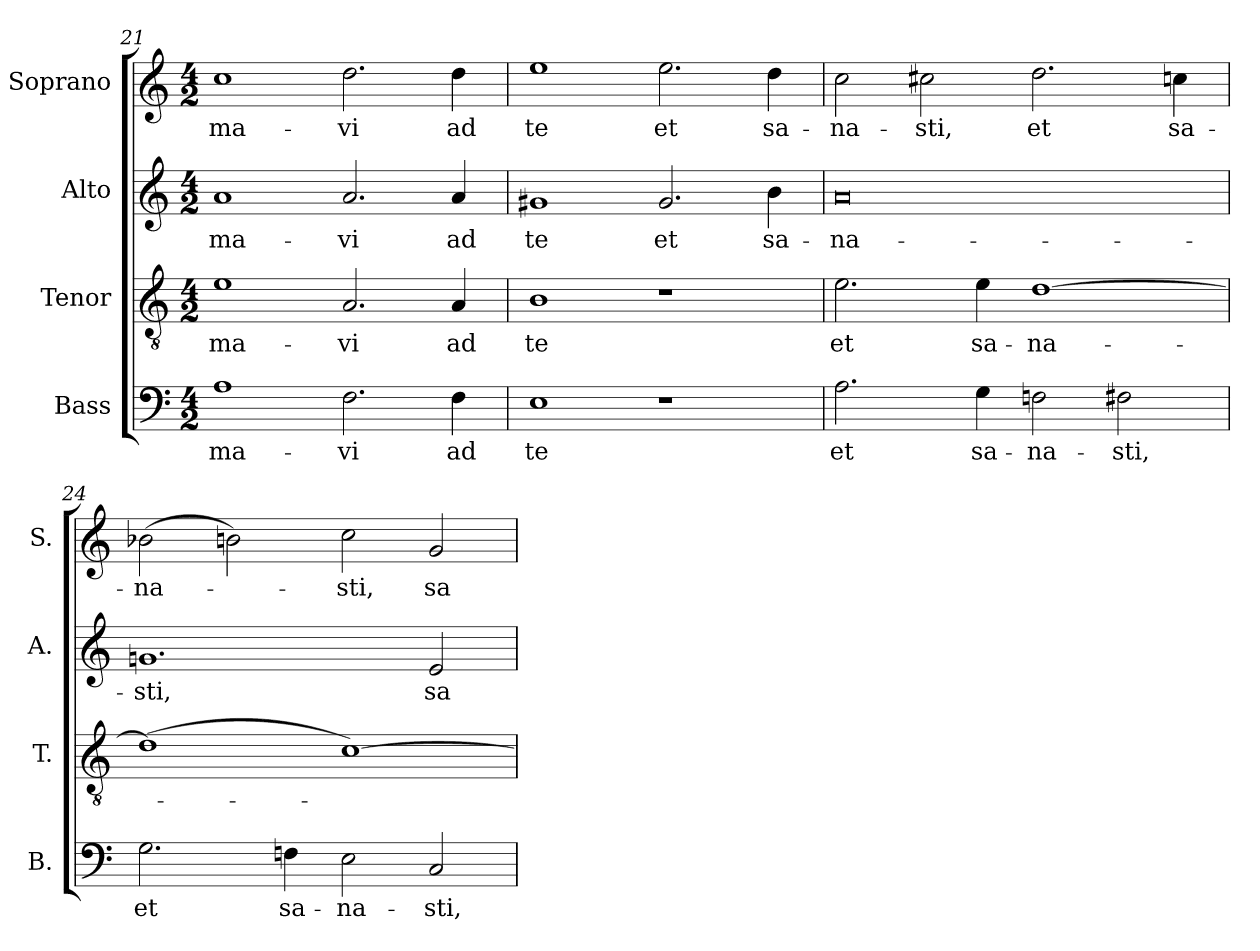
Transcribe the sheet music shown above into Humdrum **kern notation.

**kern	**text	**kern	**text	**kern	**text	**kern	**text
*part4	*part4	*part3	*part3	*part2	*part2	*part1	*part1
*staff4	*staff4	*staff3	*staff3	*staff2	*staff2	*staff1	*staff1
*I"Bass	*	*I"Tenor	*	*I"Alto	*	*I"Soprano	*
*I'B.	*	*I'T.	*	*I'A.	*	*I'S.	*
*clefF4	*	*clefGv2	*	*clefG2	*	*clefG2	*
*	*	*ITrd7c12	*	*	*	*	*
*k[]	*	*k[]	*	*k[]	*	*k[]	*
*C:	*	*C:	*	*C:	*	*C:	*
*M4/2	*	*M4/2	*	*M4/2	*	*M4/2	*
=21	=21	=21	=21	=21	=21	=21	=21
!	!LO:LY:b:color=#000000	!	!	!	!	!	!
!	!	!	!LO:LY:b:color=#000000	!	!	!	!
!	!	!	!	!	!LO:LY:b:color=#000000	!	!
!	!	!	!	!	!	!	!LO:LY:b:color=#000000
1Ai	-ma-	1Ei	-ma-	1ai	-ma-	1cci	-ma-
!	!LO:LY:b:color=#000000	!	!	!	!	!	!
!	!	!	!LO:LY:b:color=#000000	!	!	!	!
!	!	!	!	!	!LO:LY:b:color=#000000	!	!
!	!	!	!	!	!	!	!LO:LY:b:color=#000000
2.Fi\	-vi	2.AAi/	-vi	2.ai/	-vi	2.ddi\	-vi
!	!LO:LY:b:color=#000000	!	!	!	!	!	!
!	!	!	!LO:LY:b:color=#000000	!	!	!	!
!	!	!	!	!	!LO:LY:b:color=#000000	!	!
!	!	!	!	!	!	!	!LO:LY:b:color=#000000
4Fi\	ad	4AAi/	ad	4ai/	ad	4ddi\	ad
=22	=22	=22	=22	=22	=22	=22	=22
!	!LO:LY:b:color=#000000	!	!	!	!	!	!
!	!	!	!LO:LY:b:color=#000000	!	!	!	!
!	!	!	!	!	!LO:LY:b:color=#000000	!	!
!	!	!	!	!	!	!	!LO:LY:b:color=#000000
1Ei	te	1BBi	te	1g#Xi	te	1eei	te
!	!	!	!	!	!LO:LY:b:color=#000000	!	!
!	!	!	!	!	!	!	!LO:LY:b:color=#000000
1r	.	1r	.	2.g#i/	et	2.eei\	et
!	!	!	!	!	!LO:LY:b:color=#000000	!	!
!	!	!	!	!	!	!	!LO:LY:b:color=#000000
.	.	.	.	4bi\	sa-	4ddi\	sa-
!!LO:LB:g=z
=23	=23	=23	=23	=23	=23	=23	=23
!	!LO:LY:b:color=#000000	!	!	!	!	!	!
!	!	!	!LO:LY:b:color=#000000	!	!	!	!
!	!	!	!	!	!LO:LY:b:color=#000000	!	!
!	!	!	!	!	!	!	!LO:LY:b:color=#000000
2.Ai\	et	2.Ei\	et	0ai	-na-	2cci\	-na-
!	!	!	!	!	!	!	!LO:LY:b:color=#000000
.	.	.	.	.	.	2cc#Xi\	-sti,
!	!LO:LY:b:color=#000000	!	!	!	!	!	!
!	!	!	!LO:LY:b:color=#000000	!	!	!	!
4Gi\	sa-	4Ei\	sa-	.	.	.	.
!	!LO:LY:b:color=#000000	!	!	!	!	!	!
!	!	!	!LO:LY:b:color=#000000	!	!	!	!
!	!	!	!	!	!	!	!LO:LY:b:color=#000000
2Fni\	-na-	[1Di	-na-	.	.	2.ddi\	et
!	!LO:LY:b:color=#000000	!	!	!	!	!	!
2F#Xi\	-sti,	.	.	.	.	.	.
!	!	!	!	!	!	!	!LO:LY:b:color=#000000
.	.	.	.	.	.	4ccni\	sa-
=24	=24	=24	=24	=24	=24	=24	=24
!	!LO:LY:b:color=#000000	!	!	!	!	!	!
!	!	!	!	!	!LO:LY:b:color=#000000	!	!
!	!	!	!	!	!	!	!LO:LY:b:color=#000000
2.Gi\	et	(1Di]	.	1.gni	-sti,	(2b-Xi\	-na-
.	.	.	.	.	.	2bni\)	.
!	!LO:LY:b:color=#000000	!	!	!	!	!	!
4Fni\	sa-	.	.	.	.	.	.
!	!LO:LY:b:color=#000000	!	!	!	!	!	!
!	!	!	!	!	!	!	!LO:LY:b:color=#000000
2Ei\	-na-	[1Ci)	.	.	.	2cci\	-sti,
!	!LO:LY:b:color=#000000	!	!	!	!	!	!
!	!	!	!	!	!LO:LY:b:color=#000000	!	!
!	!	!	!	!	!	!	!LO:LY:b:color=#000000
2Ci/	-sti,	.	.	2ei/	sa-	2gi/	sa-
=	=	=	=	=	=	=	=
*-	*-	*-	*-	*-	*-	*-	*-
